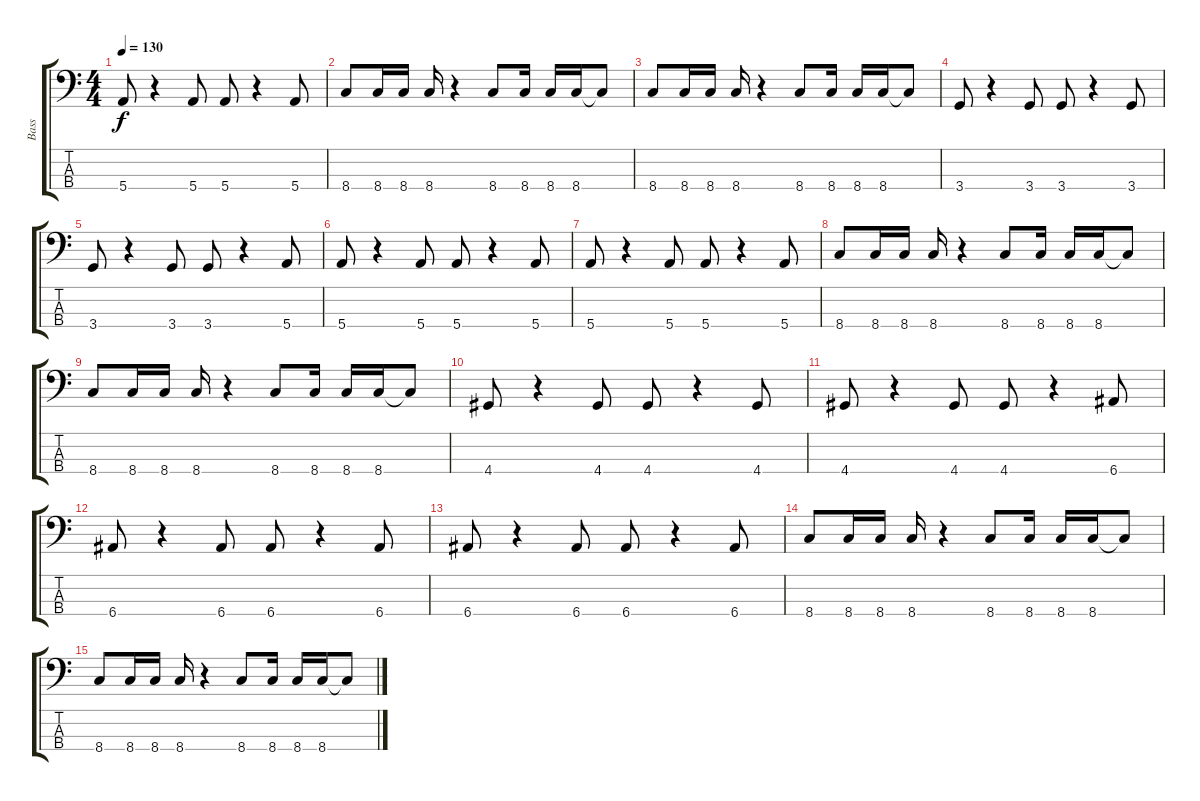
\track ("Bass" "Bass") {instrument acousticbass}
\staff {score tabs}
\tuning (G2 D2 A1 E1) {hide}
\ts (4 4)
\tempo 130
\clef f4
\ks c
5.4.8{dy f} r.4 5.4.8 5.4.8 r.4 5.4.8 |
8.4.8 8.4.16 8.4.16 8.4.16 r.4 8.4.8 8.4.16 8.4.16 8.4.16 8.4{t}.8 |
8.4.8 8.4.16 8.4.16 8.4.16 r.4 8.4.8 8.4.16 8.4.16 8.4.16 8.4{t}.8 |
3.4.8 r.4 3.4.8 3.4.8 r.4 3.4.8 |
3.4.8 r.4 3.4.8 3.4.8 r.4 5.4.8 |
5.4.8 r.4 5.4.8 5.4.8 r.4 5.4.8 |
5.4.8 r.4 5.4.8 5.4.8 r.4 5.4.8 |
8.4.8 8.4.16 8.4.16 8.4.16 r.4 8.4.8 8.4.16 8.4.16 8.4.16 8.4{t}.8 |
8.4.8 8.4.16 8.4.16 8.4.16 r.4 8.4.8 8.4.16 8.4.16 8.4.16 8.4{t}.8 |
4.4.8 r.4 4.4.8 4.4.8 r.4 4.4.8 |
4.4.8 r.4 4.4.8 4.4.8 r.4 6.4.8 |
6.4.8 r.4 6.4.8 6.4.8 r.4 6.4.8 |
6.4.8 r.4 6.4.8 6.4.8 r.4 6.4.8 |
8.4.8 8.4.16 8.4.16 8.4.16 r.4 8.4.8 8.4.16 8.4.16 8.4.16 8.4{t}.8 |
8.4.8 8.4.16 8.4.16 8.4.16 r.4 8.4.8 8.4.16 8.4.16 8.4.16 8.4{t}.8
